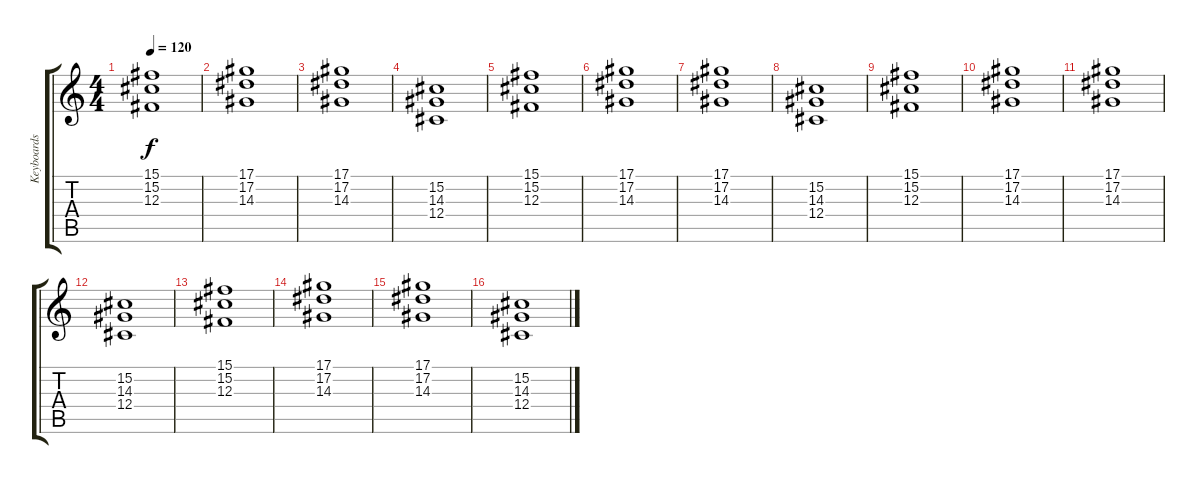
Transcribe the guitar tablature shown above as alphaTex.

\track ("Keyboards 1" "Keyboards ") {instrument brightacousticpiano}
\staff {score tabs}
\tuning (Eb4 Bb3 Gb3 Db3 Ab2 Eb2) {hide}
\ts (4 4)
\tempo 120
\clef g2
\ks c
(15.1 15.2 12.3).1{dy f} |
(17.1 17.2 14.3).1 |
(17.1 17.2 14.3).1{instrument rockorgan} |
(15.2 14.3 12.4).1 |
(15.1 15.2 12.3).1 |
(17.1 17.2 14.3).1 |
(17.1 17.2 14.3).1{instrument rockorgan} |
(15.2 14.3 12.4).1 |
(15.1 15.2 12.3).1 |
(17.1 17.2 14.3).1 |
(17.1 17.2 14.3).1{instrument rockorgan} |
(15.2 14.3 12.4).1 |
(15.1 15.2 12.3).1 |
(17.1 17.2 14.3).1 |
(17.1 17.2 14.3).1{instrument rockorgan} |
(15.2 14.3 12.4).1
